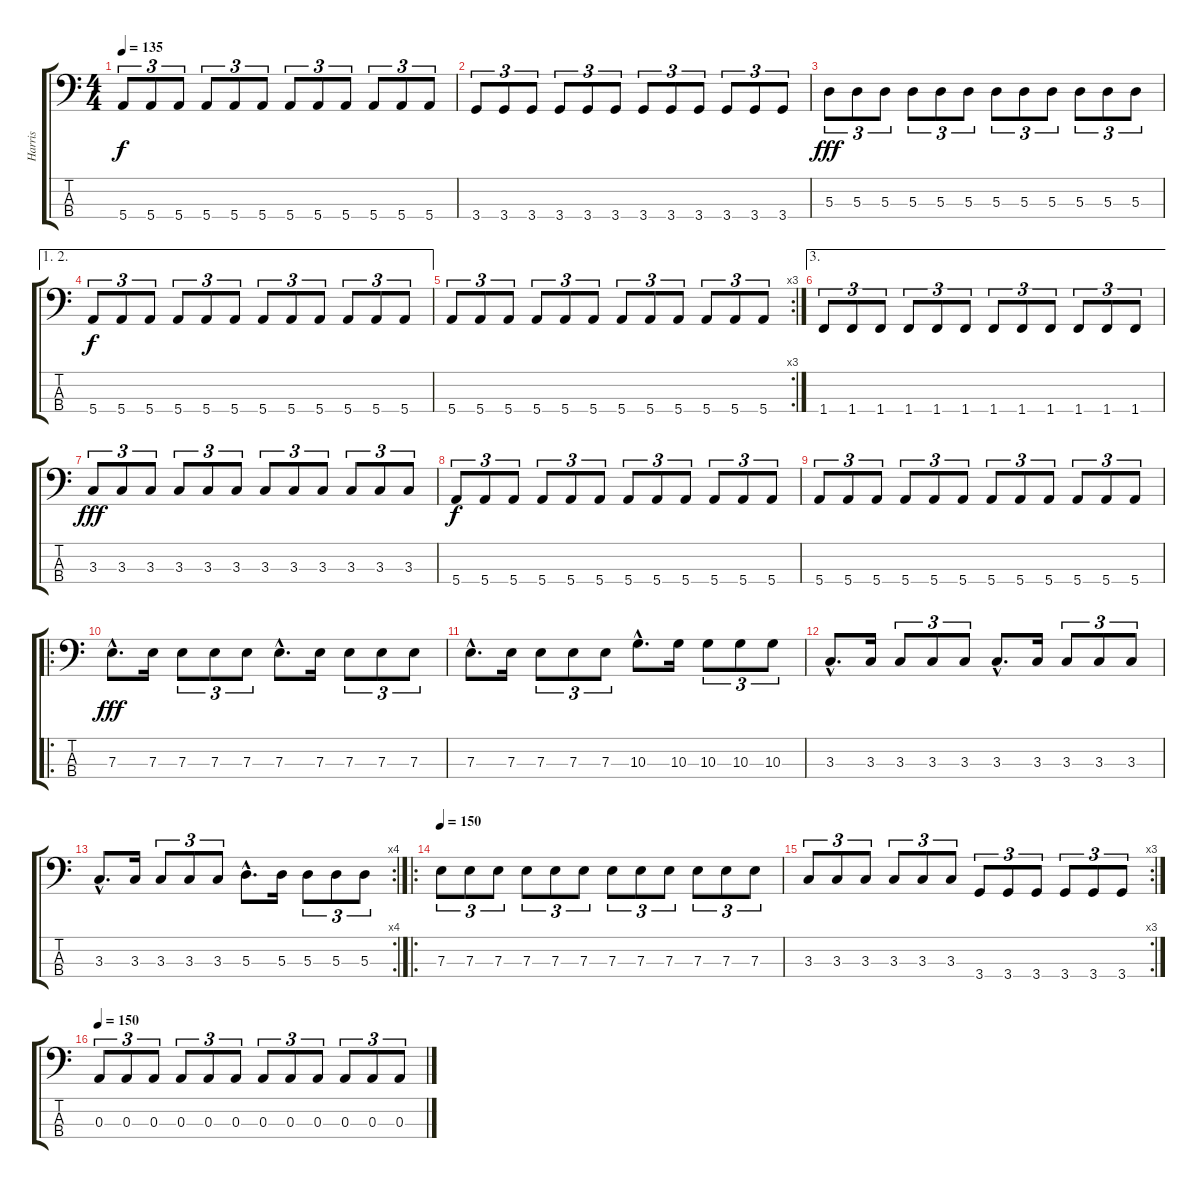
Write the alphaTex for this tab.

\track ("Harris" "Harris") {instrument electricbasspick}
\staff {score tabs}
\tuning (G2 D2 A1 E1) {hide}
\ts (4 4)
\tempo 135
\clef f4
\ks c
5.4.8{tu (3 2) dy f} 5.4.8{tu (3 2)} 5.4.8{tu (3 2)} 5.4.8{tu (3 2)} 5.4.8{tu (3 2)} 5.4.8{tu (3 2)} 5.4.8{tu (3 2)} 5.4.8{tu (3 2)} 5.4.8{tu (3 2)} 5.4.8{tu (3 2)} 5.4.8{tu (3 2)} 5.4.8{tu (3 2)} |
3.4.8{tu (3 2)} 3.4.8{tu (3 2)} 3.4.8{tu (3 2)} 3.4.8{tu (3 2)} 3.4.8{tu (3 2)} 3.4.8{tu (3 2)} 3.4.8{tu (3 2)} 3.4.8{tu (3 2)} 3.4.8{tu (3 2)} 3.4.8{tu (3 2)} 3.4.8{tu (3 2)} 3.4.8{tu (3 2)} |
5.3.8{tu (3 2) dy fff} 5.3.8{tu (3 2)} 5.3.8{tu (3 2)} 5.3.8{tu (3 2)} 5.3.8{tu (3 2)} 5.3.8{tu (3 2)} 5.3.8{tu (3 2)} 5.3.8{tu (3 2)} 5.3.8{tu (3 2)} 5.3.8{tu (3 2)} 5.3.8{tu (3 2)} 5.3.8{tu (3 2)} |
\ae (1 2)
5.4.8{tu (3 2) dy f} 5.4.8{tu (3 2)} 5.4.8{tu (3 2)} 5.4.8{tu (3 2)} 5.4.8{tu (3 2)} 5.4.8{tu (3 2)} 5.4.8{tu (3 2)} 5.4.8{tu (3 2)} 5.4.8{tu (3 2)} 5.4.8{tu (3 2)} 5.4.8{tu (3 2)} 5.4.8{tu (3 2)} |
\rc 3
5.4.8{tu (3 2)} 5.4.8{tu (3 2)} 5.4.8{tu (3 2)} 5.4.8{tu (3 2)} 5.4.8{tu (3 2)} 5.4.8{tu (3 2)} 5.4.8{tu (3 2)} 5.4.8{tu (3 2)} 5.4.8{tu (3 2)} 5.4.8{tu (3 2)} 5.4.8{tu (3 2)} 5.4.8{tu (3 2)} |
\ae 3
1.4.8{tu (3 2)} 1.4.8{tu (3 2)} 1.4.8{tu (3 2)} 1.4.8{tu (3 2)} 1.4.8{tu (3 2)} 1.4.8{tu (3 2)} 1.4.8{tu (3 2)} 1.4.8{tu (3 2)} 1.4.8{tu (3 2)} 1.4.8{tu (3 2)} 1.4.8{tu (3 2)} 1.4.8{tu (3 2)} |
3.3.8{tu (3 2) dy fff} 3.3.8{tu (3 2)} 3.3.8{tu (3 2)} 3.3.8{tu (3 2)} 3.3.8{tu (3 2)} 3.3.8{tu (3 2)} 3.3.8{tu (3 2)} 3.3.8{tu (3 2)} 3.3.8{tu (3 2)} 3.3.8{tu (3 2)} 3.3.8{tu (3 2)} 3.3.8{tu (3 2)} |
5.4.8{tu (3 2) dy f} 5.4.8{tu (3 2)} 5.4.8{tu (3 2)} 5.4.8{tu (3 2)} 5.4.8{tu (3 2)} 5.4.8{tu (3 2)} 5.4.8{tu (3 2)} 5.4.8{tu (3 2)} 5.4.8{tu (3 2)} 5.4.8{tu (3 2)} 5.4.8{tu (3 2)} 5.4.8{tu (3 2)} |
5.4.8{tu (3 2)} 5.4.8{tu (3 2)} 5.4.8{tu (3 2)} 5.4.8{tu (3 2)} 5.4.8{tu (3 2)} 5.4.8{tu (3 2)} 5.4.8{tu (3 2)} 5.4.8{tu (3 2)} 5.4.8{tu (3 2)} 5.4.8{tu (3 2)} 5.4.8{tu (3 2)} 5.4.8{tu (3 2)} |
\ro
7.3{hac}.8{d dy fff} 7.3.16 7.3.8{tu (3 2)} 7.3.8{tu (3 2)} 7.3.8{tu (3 2)} 7.3{hac}.8{d} 7.3.16 7.3.8{tu (3 2)} 7.3.8{tu (3 2)} 7.3.8{tu (3 2)} |
7.3{hac}.8{d} 7.3.16 7.3.8{tu (3 2)} 7.3.8{tu (3 2)} 7.3.8{tu (3 2)} 10.3{hac}.8{d} 10.3.16 10.3.8{tu (3 2)} 10.3.8{tu (3 2)} 10.3.8{tu (3 2)} |
3.3{hac}.8{d} 3.3.16 3.3.8{tu (3 2)} 3.3.8{tu (3 2)} 3.3.8{tu (3 2)} 3.3{hac}.8{d} 3.3.16 3.3.8{tu (3 2)} 3.3.8{tu (3 2)} 3.3.8{tu (3 2)} |
\rc 4
3.3{hac}.8{d} 3.3.16 3.3.8{tu (3 2)} 3.3.8{tu (3 2)} 3.3.8{tu (3 2)} 5.3{hac}.8{d} 5.3.16 5.3.8{tu (3 2)} 5.3.8{tu (3 2)} 5.3.8{tu (3 2)} |
\ro
\tempo 150
7.3.8{tu (3 2)} 7.3.8{tu (3 2)} 7.3.8{tu (3 2)} 7.3.8{tu (3 2)} 7.3.8{tu (3 2)} 7.3.8{tu (3 2)} 7.3.8{tu (3 2)} 7.3.8{tu (3 2)} 7.3.8{tu (3 2)} 7.3.8{tu (3 2)} 7.3.8{tu (3 2)} 7.3.8{tu (3 2)} |
\rc 3
3.3.8{tu (3 2)} 3.3.8{tu (3 2)} 3.3.8{tu (3 2)} 3.3.8{tu (3 2)} 3.3.8{tu (3 2)} 3.3.8{tu (3 2)} 3.4.8{tu (3 2)} 3.4.8{tu (3 2)} 3.4.8{tu (3 2)} 3.4.8{tu (3 2)} 3.4.8{tu (3 2)} 3.4.8{tu (3 2)} |
\tempo 150
0.3.8{tu (3 2)} 0.3.8{tu (3 2)} 0.3.8{tu (3 2)} 0.3.8{tu (3 2)} 0.3.8{tu (3 2)} 0.3.8{tu (3 2)} 0.3.8{tu (3 2)} 0.3.8{tu (3 2)} 0.3.8{tu (3 2)} 0.3.8{tu (3 2)} 0.3.8{tu (3 2)} 0.3.8{tu (3 2)}
